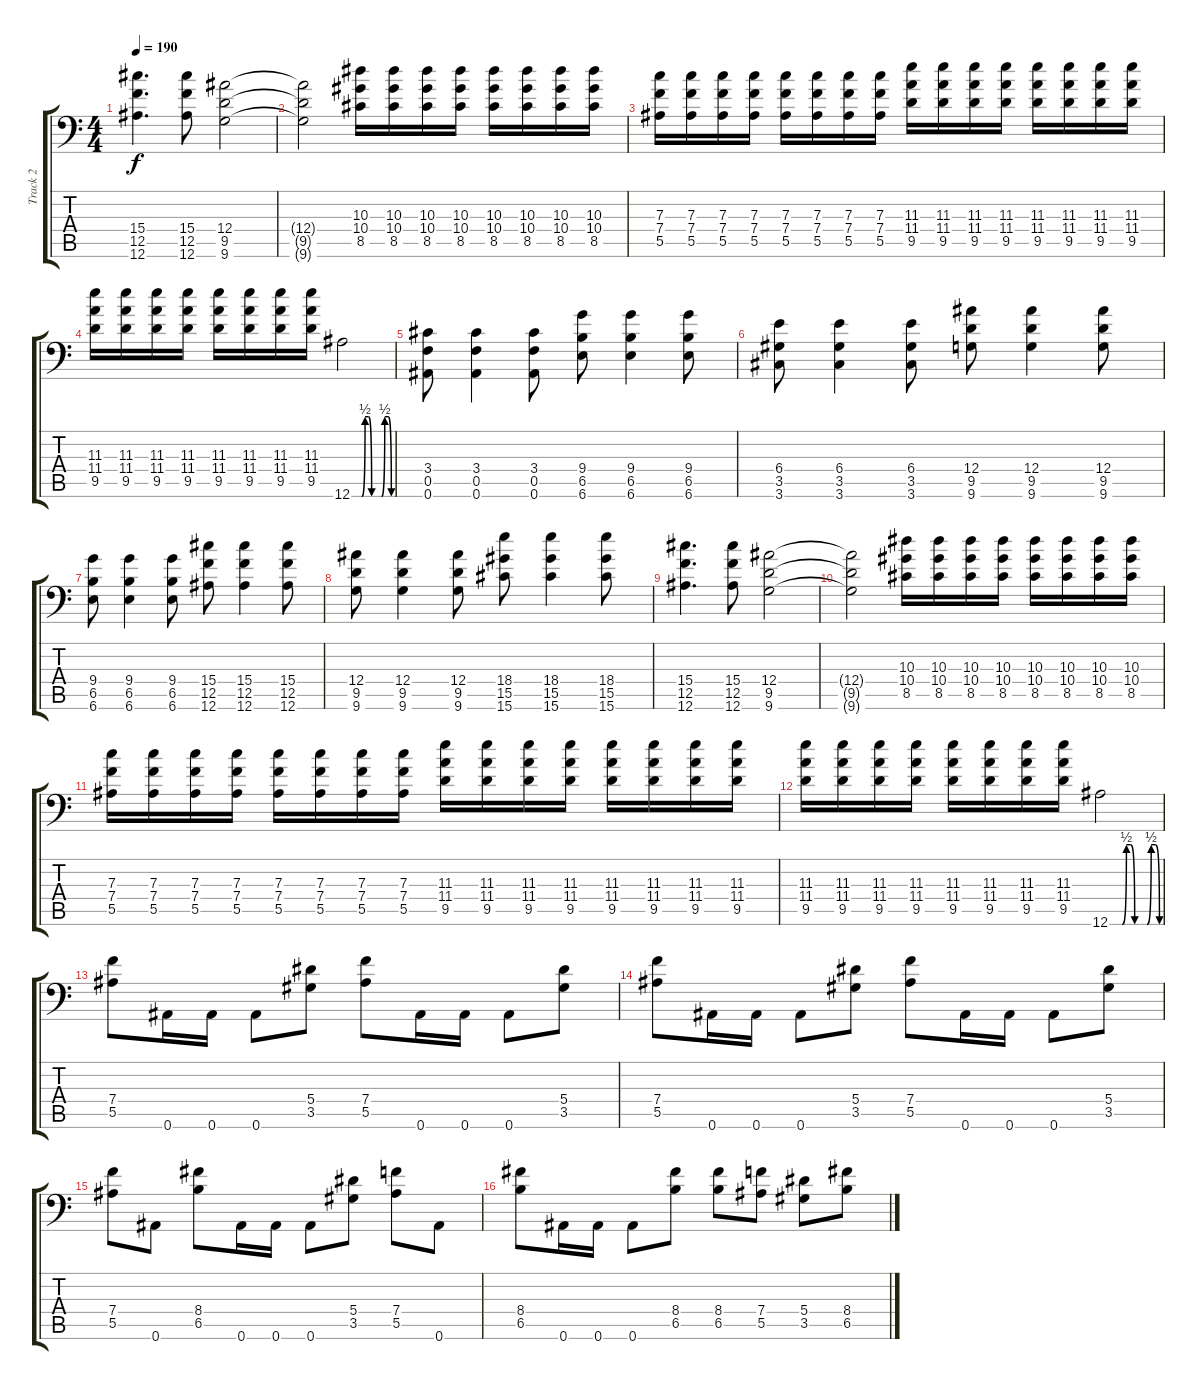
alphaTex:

\track ("Track 2" "Track 2") {instrument distortionguitar}
\staff {score tabs}
\tuning (D4 A3 F3 Bb2 F2 Bb1) {hide}
\ts (4 4)
\tempo 190
\clef f4
\ks c
(15.4 12.5 12.6).4{d dy f} (15.4 12.5 12.6).8 (12.4 9.5 9.6).2 |
(12.4{t} 9.5{t} 9.6{t}).2 (10.3 10.4 8.5).16 (10.3 10.4 8.5).16 (10.3 10.4 8.5).16 (10.3 10.4 8.5).16 (10.3 10.4 8.5).16 (10.3 10.4 8.5).16 (10.3 10.4 8.5).16 (10.3 10.4 8.5).16 |
(7.3 7.4 5.5).16 (7.3 7.4 5.5).16 (7.3 7.4 5.5).16 (7.3 7.4 5.5).16 (7.3 7.4 5.5).16 (7.3 7.4 5.5).16 (7.3 7.4 5.5).16 (7.3 7.4 5.5).16 (11.3 11.4 9.5).16 (11.3 11.4 9.5).16 (11.3 11.4 9.5).16 (11.3 11.4 9.5).16 (11.3 11.4 9.5).16 (11.3 11.4 9.5).16 (11.3 11.4 9.5).16 (11.3 11.4 9.5).16 |
(11.3 11.4 9.5).16 (11.3 11.4 9.5).16 (11.3 11.4 9.5).16 (11.3 11.4 9.5).16 (11.3 11.4 9.5).16 (11.3 11.4 9.5).16 (11.3 11.4 9.5).16 (11.3 11.4 9.5).16 12.6{be (custom 0 0 5 0 10 0 15 0 20 2 25 2 30 0 35 0 40 0 45 0 50 2 55 2 60 0)}.2 |
(3.4 0.5 0.6).8 (3.4 0.5 0.6).4 (3.4 0.5 0.6).8 (9.4 6.5 6.6).8 (9.4 6.5 6.6).4 (9.4 6.5 6.6).8 |
(6.4 3.5 3.6).8 (6.4 3.5 3.6).4 (6.4 3.5 3.6).8 (12.4 9.5 9.6).8 (12.4 9.5 9.6).4 (12.4 9.5 9.6).8 |
(9.4 6.5 6.6).8 (9.4 6.5 6.6).4 (9.4 6.5 6.6).8 (15.4 12.5 12.6).8 (15.4 12.5 12.6).4 (15.4 12.5 12.6).8 |
(12.4 9.5 9.6).8 (12.4 9.5 9.6).4 (12.4 9.5 9.6).8 (18.4 15.5 15.6).8 (18.4 15.5 15.6).4 (18.4 15.5 15.6).8 |
(15.4 12.5 12.6).4{d} (15.4 12.5 12.6).8 (12.4 9.5 9.6).2 |
(12.4{t} 9.5{t} 9.6{t}).2 (10.3 10.4 8.5).16 (10.3 10.4 8.5).16 (10.3 10.4 8.5).16 (10.3 10.4 8.5).16 (10.3 10.4 8.5).16 (10.3 10.4 8.5).16 (10.3 10.4 8.5).16 (10.3 10.4 8.5).16 |
(7.3 7.4 5.5).16 (7.3 7.4 5.5).16 (7.3 7.4 5.5).16 (7.3 7.4 5.5).16 (7.3 7.4 5.5).16 (7.3 7.4 5.5).16 (7.3 7.4 5.5).16 (7.3 7.4 5.5).16 (11.3 11.4 9.5).16 (11.3 11.4 9.5).16 (11.3 11.4 9.5).16 (11.3 11.4 9.5).16 (11.3 11.4 9.5).16 (11.3 11.4 9.5).16 (11.3 11.4 9.5).16 (11.3 11.4 9.5).16 |
(11.3 11.4 9.5).16 (11.3 11.4 9.5).16 (11.3 11.4 9.5).16 (11.3 11.4 9.5).16 (11.3 11.4 9.5).16 (11.3 11.4 9.5).16 (11.3 11.4 9.5).16 (11.3 11.4 9.5).16 12.6{be (custom 0 0 5 0 10 0 15 0 20 2 25 2 30 0 35 0 40 0 45 0 50 2 55 2 60 0)}.2 |
(7.4 5.5).8 0.6.16 0.6.16 0.6.8 (5.4 3.5).8 (7.4 5.5).8 0.6.16 0.6.16 0.6.8 (5.4 3.5).8 |
(7.4 5.5).8 0.6.16 0.6.16 0.6.8 (5.4 3.5).8 (7.4 5.5).8 0.6.16 0.6.16 0.6.8 (5.4 3.5).8 |
(7.4 5.5).8 0.6.8 (8.4 6.5).8 0.6.16 0.6.16 0.6.8 (5.4 3.5).8 (7.4 5.5).8 0.6.8 |
(8.4 6.5).8 0.6.16 0.6.16 0.6.8 (8.4 6.5).8 (8.4 6.5).8 (7.4 5.5).8 (5.4 3.5).8 (8.4 6.5).8
